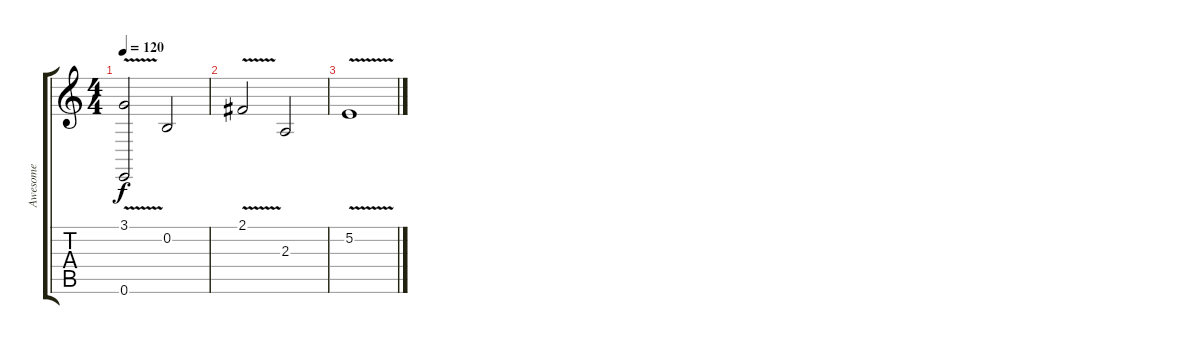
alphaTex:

\track ("Awesome" "Awesome") {instrument koto}
\staff {score tabs}
\tuning (E4 B3 G3 D3 A2 E2) {hide}
\ts (4 4)
\tempo 120
\clef g2
\ks c
(3.1{v} 0.6).2{dy f} 0.2.2 |
2.1{v}.2 2.3.2 |
5.2{v}.1
